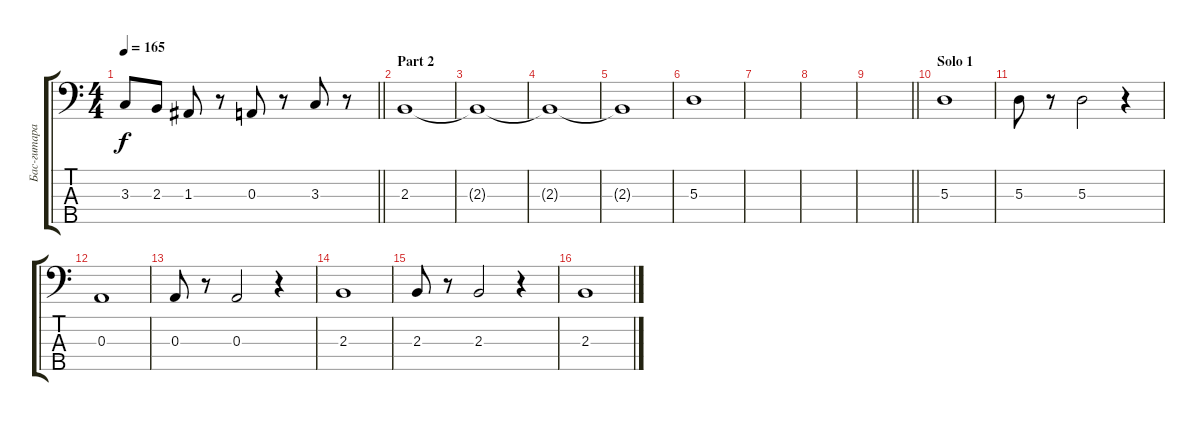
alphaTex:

\track ("Бас-гитара" "Бас-гитара") {instrument electricbassfinger}
\staff {score tabs}
\tuning (G2 D2 A1 E1 B0) {hide}
\ts (4 4)
\tempo 165
\clef f4
\barLineRight lightlight
\ks c
3.3.8{dy f} 2.3.8 1.3.8 r.8 0.3.8 r.8 3.3.8 r.8 |
\section ("" "Part 2")
2.3.1 |
2.3{t}.1 |
2.3{t}.1 |
2.3{t}.1 |
5.3.1 |
|
|
\barLineRight lightlight
|
\section ("" "Solo 1")
5.3.1 |
5.3.8 r.8 5.3.2 r.4 |
0.3.1 |
0.3.8 r.8 0.3.2 r.4 |
2.3.1 |
2.3.8 r.8 2.3.2 r.4 |
2.3.1
